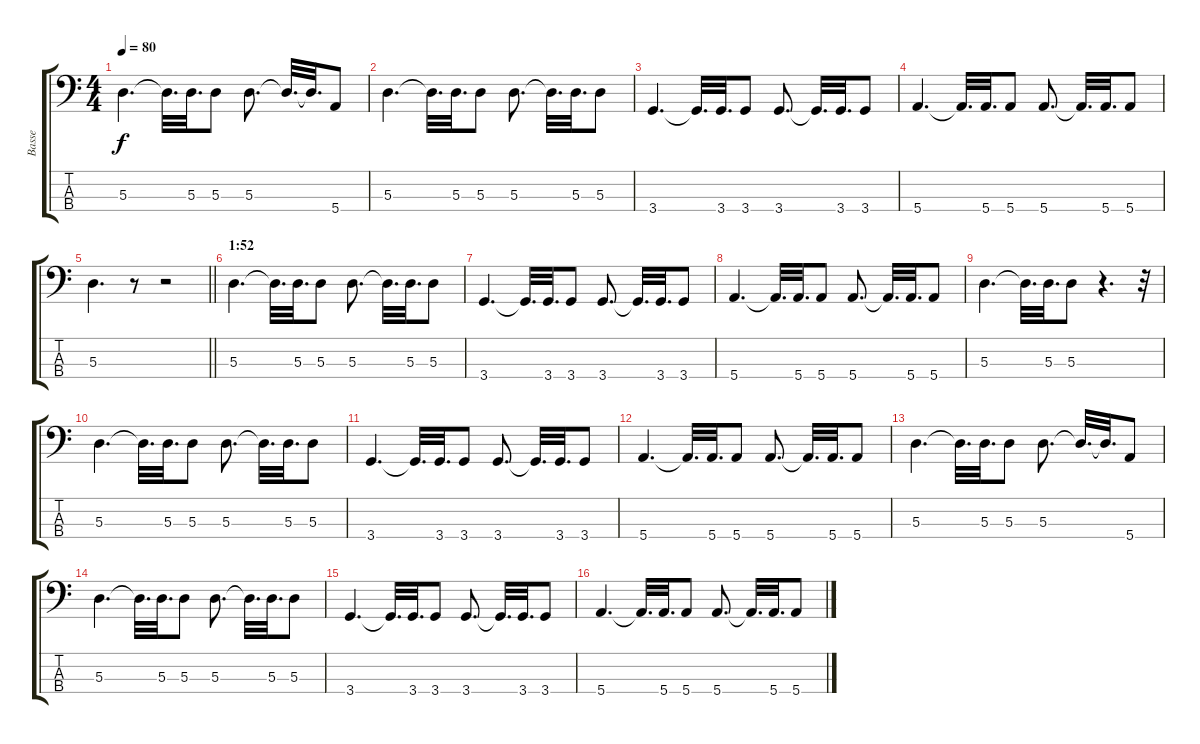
\track ("Basse" "Basse") {instrument electricbasspick bank 255}
\staff {score tabs}
\tuning (G2 D2 A1 E1) {hide}
\ts (4 4)
\tempo 80
\clef f4
\ks c
5.3.4{d dy f} 5.3{t}.32{d} 5.3.32{d} 5.3.8 5.3.8{d} 5.3{t}.32{d} 5.3{t}.32{d} 5.4.8 |
5.3.4{d} 5.3{t}.32{d} 5.3.32{d} 5.3.8 5.3.8{d} 5.3{t}.32{d} 5.3.32{d} 5.3.8 |
3.4.4{d} 3.4{t}.32{d} 3.4.32{d} 3.4.8 3.4.8{d} 3.4{t}.32{d} 3.4.32{d} 3.4.8 |
5.4.4{d} 5.4{t}.32{d} 5.4.32{d} 5.4.8 5.4.8{d} 5.4{t}.32{d} 5.4.32{d} 5.4.8 |
\barLineRight lightlight
5.3.4{d} r.8 r.2 |
\section ("" "1:52")
5.3.4{d} 5.3{t}.32{d} 5.3.32{d} 5.3.8 5.3.8{d} 5.3{t}.32{d} 5.3.32{d} 5.3.8 |
3.4.4{d} 3.4{t}.32{d} 3.4.32{d} 3.4.8 3.4.8{d} 3.4{t}.32{d} 3.4.32{d} 3.4.8 |
5.4.4{d} 5.4{t}.32{d} 5.4.32{d} 5.4.8 5.4.8{d} 5.4{t}.32{d} 5.4.32{d} 5.4.8 |
5.3.4{d} 5.3{t}.32{d} 5.3.32{d} 5.3.8 r.4{d} r.32 |
5.3.4{d} 5.3{t}.32{d} 5.3.32{d} 5.3.8 5.3.8{d} 5.3{t}.32{d} 5.3.32{d} 5.3.8 |
3.4.4{d} 3.4{t}.32{d} 3.4.32{d} 3.4.8 3.4.8{d} 3.4{t}.32{d} 3.4.32{d} 3.4.8 |
5.4.4{d} 5.4{t}.32{d} 5.4.32{d} 5.4.8 5.4.8{d} 5.4{t}.32{d} 5.4.32{d} 5.4.8 |
5.3.4{d} 5.3{t}.32{d} 5.3.32{d} 5.3.8 5.3.8{d} 5.3{t}.32{d} 5.3{t}.32{d} 5.4.8 |
5.3.4{d} 5.3{t}.32{d} 5.3.32{d} 5.3.8 5.3.8{d} 5.3{t}.32{d} 5.3.32{d} 5.3.8 |
3.4.4{d} 3.4{t}.32{d} 3.4.32{d} 3.4.8 3.4.8{d} 3.4{t}.32{d} 3.4.32{d} 3.4.8 |
5.4.4{d} 5.4{t}.32{d} 5.4.32{d} 5.4.8 5.4.8{d} 5.4{t}.32{d} 5.4.32{d} 5.4.8
